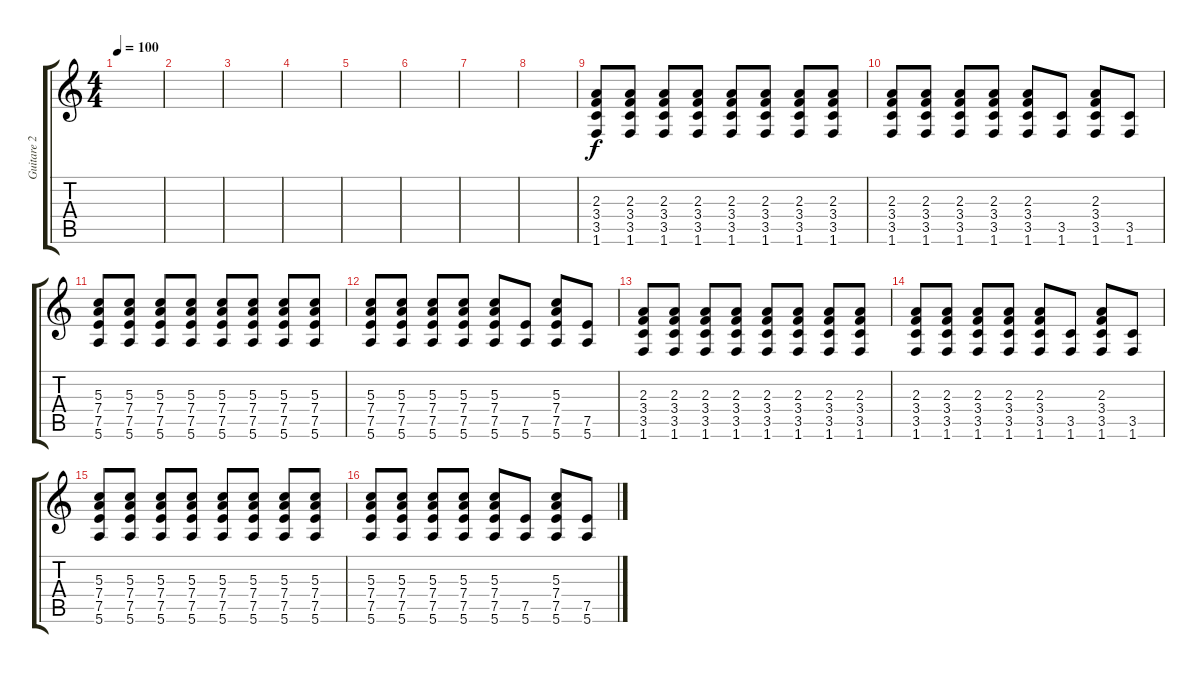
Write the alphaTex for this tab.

\track ("Guitare 2" "Guitare 2") {instrument distortionguitar}
\staff {score tabs}
\tuning (E4 B3 G3 D3 A2 E2) {hide}
\ts (4 4)
\tempo 100
\clef g2
\ks c
|
|
|
|
|
|
|
|
(2.3 3.4 3.5 1.6).8 (2.3 3.4 3.5 1.6).8 (2.3 3.4 3.5 1.6).8 (2.3 3.4 3.5 1.6).8 (2.3 3.4 3.5 1.6).8 (2.3 3.4 3.5 1.6).8 (2.3 3.4 3.5 1.6).8 (2.3 3.4 3.5 1.6).8 |
(2.3 3.4 3.5 1.6).8 (2.3 3.4 3.5 1.6).8 (2.3 3.4 3.5 1.6).8 (2.3 3.4 3.5 1.6).8 (2.3 3.4 3.5 1.6).8 (3.5 1.6).8 (2.3 3.4 3.5 1.6).8 (3.5 1.6).8 |
(5.3 7.4 7.5 5.6).8 (5.3 7.4 7.5 5.6).8 (5.3 7.4 7.5 5.6).8 (5.3 7.4 7.5 5.6).8 (5.3 7.4 7.5 5.6).8 (5.3 7.4 7.5 5.6).8 (5.3 7.4 7.5 5.6).8 (5.3 7.4 7.5 5.6).8 |
(5.3 7.4 7.5 5.6).8 (5.3 7.4 7.5 5.6).8 (5.3 7.4 7.5 5.6).8 (5.3 7.4 7.5 5.6).8 (5.3 7.4 7.5 5.6).8 (7.5 5.6).8 (5.3 7.4 7.5 5.6).8 (7.5 5.6).8 |
(2.3 3.4 3.5 1.6).8 (2.3 3.4 3.5 1.6).8 (2.3 3.4 3.5 1.6).8 (2.3 3.4 3.5 1.6).8 (2.3 3.4 3.5 1.6).8 (2.3 3.4 3.5 1.6).8 (2.3 3.4 3.5 1.6).8 (2.3 3.4 3.5 1.6).8 |
(2.3 3.4 3.5 1.6).8 (2.3 3.4 3.5 1.6).8 (2.3 3.4 3.5 1.6).8 (2.3 3.4 3.5 1.6).8 (2.3 3.4 3.5 1.6).8 (3.5 1.6).8 (2.3 3.4 3.5 1.6).8 (3.5 1.6).8 |
(5.3 7.4 7.5 5.6).8 (5.3 7.4 7.5 5.6).8 (5.3 7.4 7.5 5.6).8 (5.3 7.4 7.5 5.6).8 (5.3 7.4 7.5 5.6).8 (5.3 7.4 7.5 5.6).8 (5.3 7.4 7.5 5.6).8 (5.3 7.4 7.5 5.6).8 |
(5.3 7.4 7.5 5.6).8 (5.3 7.4 7.5 5.6).8 (5.3 7.4 7.5 5.6).8 (5.3 7.4 7.5 5.6).8 (5.3 7.4 7.5 5.6).8 (7.5 5.6).8 (5.3 7.4 7.5 5.6).8 (7.5 5.6).8
